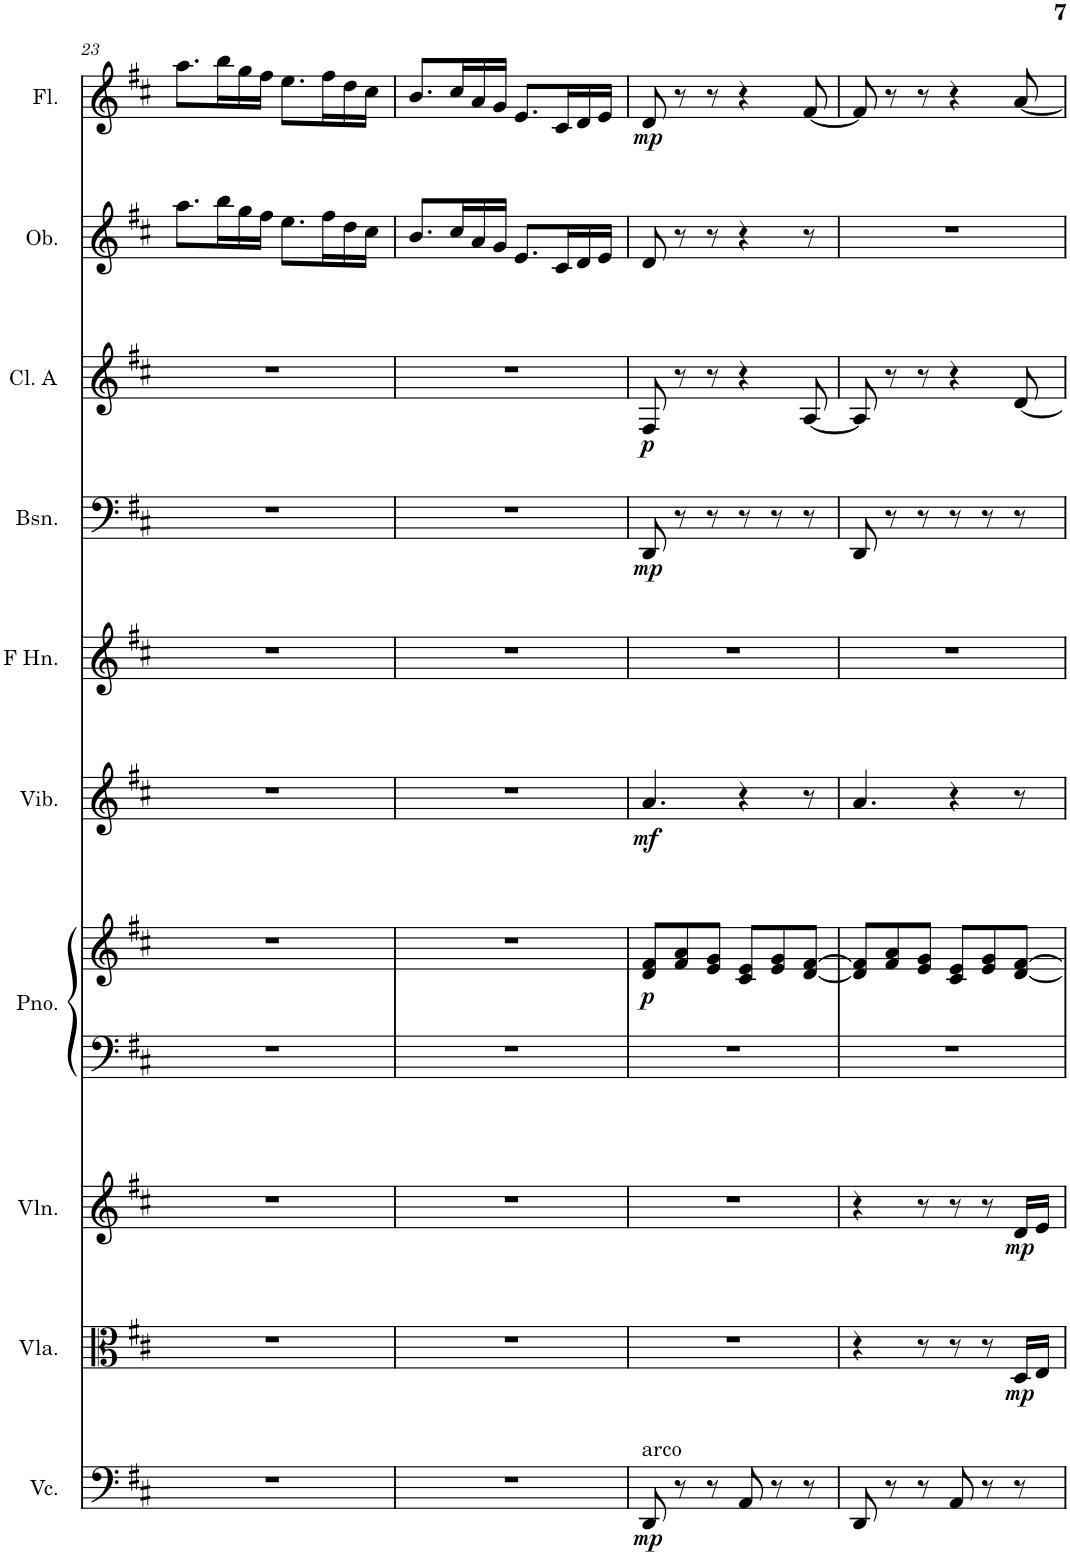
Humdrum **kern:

**kern	**dynam	**kern	**dynam	**kern	**dynam	**kern	**kern	**dynam	**kern	**dynam	**kern	**kern	**dynam	**kern	**dynam	**kern	**kern	**dynam
*part10	*part10	*part9	*part9	*part8	*part8	*part7	*part7	*part7	*part6	*part6	*part5	*part4	*part4	*part3	*part3	*part2	*part1	*part1
*staff11	*staff11	*staff10	*staff10	*staff9	*staff9	*staff8	*staff7	*staff7/8	*staff6	*staff6	*staff5	*staff4	*staff4	*staff3	*staff3	*staff2	*staff1	*staff1
*I"Violoncello	*	*I"Viola	*	*I"Violin	*	*I"Grand Piano	*	*	*I"Vibraphone	*	*I"French Horn	*I"Bassoon	*	*I"Clarinet A	*	*I"Oboe	*I"Flute	*
*I'Vc.	*	*I'Vla.	*	*I'Vln.	*	*I'Pno.	*	*	*I'Vib.	*	*I'F Hn.	*I'Bsn.	*	*I'Cl. A	*	*I'Ob.	*I'Fl.	*
!!LO:PB:g=z
*clefF4	*	*clefC3	*	*clefG2	*	*clefF4	*clefG2	*	*clefG2	*	*clefG2	*clefF4	*	*clefG2	*	*clefG2	*clefG2	*
*	*	*	*	*	*	*	*	*	*	*	*ITrd4c7	*	*	*ITrd1c2	*	*	*	*
*k[f#c#]	*	*k[f#c#]	*	*k[f#c#]	*	*k[f#c#]	*k[f#c#]	*	*k[f#c#]	*	*k[f#c#]	*k[f#c#]	*	*k[f#c#]	*	*k[f#c#]	*k[f#c#]	*
*M6/8	*	*M6/8	*	*M6/8	*	*M6/8	*M6/8	*	*M6/8	*	*M6/8	*M6/8	*	*M6/8	*	*M6/8	*M6/8	*
=23	=23	=23	=23	=23	=23	=23	=23	=23	=23	=23	=23	=23	=23	=23	=23	=23	=23	=23
2.r	.	2.r	.	2.r	.	2.r	2.r	.	2.r	.	2.r	2.r	.	2.r	.	8.aa\L	8.aa\L	.
.	.	.	.	.	.	.	.	.	.	.	.	.	.	.	.	16bb\L	16bb\L	.
.	.	.	.	.	.	.	.	.	.	.	.	.	.	.	.	16gg\	16gg\	.
.	.	.	.	.	.	.	.	.	.	.	.	.	.	.	.	16ff#\JJ	16ff#\JJ	.
.	.	.	.	.	.	.	.	.	.	.	.	.	.	.	.	8.ee\L	8.ee\L	.
.	.	.	.	.	.	.	.	.	.	.	.	.	.	.	.	16ff#\L	16ff#\L	.
.	.	.	.	.	.	.	.	.	.	.	.	.	.	.	.	16dd\	16dd\	.
.	.	.	.	.	.	.	.	.	.	.	.	.	.	.	.	16cc#\JJ	16cc#\JJ	.
=24	=24	=24	=24	=24	=24	=24	=24	=24	=24	=24	=24	=24	=24	=24	=24	=24	=24	=24
2.r	.	2.r	.	2.r	.	2.r	2.r	.	2.r	.	2.r	2.r	.	2.r	.	8.b/L	8.b/L	.
.	.	.	.	.	.	.	.	.	.	.	.	.	.	.	.	16cc#/L	16cc#/L	.
.	.	.	.	.	.	.	.	.	.	.	.	.	.	.	.	16a/	16a/	.
.	.	.	.	.	.	.	.	.	.	.	.	.	.	.	.	16g/JJ	16g/JJ	.
.	.	.	.	.	.	.	.	.	.	.	.	.	.	.	.	8.e/L	8.e/L	.
.	.	.	.	.	.	.	.	.	.	.	.	.	.	.	.	16c#/L	16c#/L	.
.	.	.	.	.	.	.	.	.	.	.	.	.	.	.	.	16d/	16d/	.
.	.	.	.	.	.	.	.	.	.	.	.	.	.	.	.	16e/JJ	16e/JJ	.
=25	=25	=25	=25	=25	=25	=25	=25	=25	=25	=25	=25	=25	=25	=25	=25	=25	=25	=25
!LO:TX:a:t=arco	!	!	!	!	!	!	!	!	!	!	!	!	!	!	!	!	!	!
!	!LO:DY:b	!	!	!	!	!	!	!LO:DY:b	!	!LO:DY:b	!	!	!LO:DY:b	!	!LO:DY:b	!	!	!LO:DY:b
8DD/	mp	2.r	.	2.r	.	2.r	8d/ 8f#/L	p	4.a/	mf	2.r	8DD/	mp	8F#/	p	8d/	8d/	mp
8r	.	.	.	.	.	.	8f#/ 8a/	.	.	.	.	8r	.	8r	.	8r	8r	.
8r	.	.	.	.	.	.	8e/ 8g/J	.	.	.	.	8r	.	8r	.	8r	8r	.
8AA/	.	.	.	.	.	.	8c#/ 8e/L	.	4r	.	.	8r	.	4r	.	4r	4r	.
8r	.	.	.	.	.	.	8e/ 8g/	.	.	.	.	8r	.	.	.	.	.	.
8r	.	.	.	.	.	.	[8d/ [8f#/J	.	8r	.	.	8r	.	[8A/	.	8r	[8f#/	.
=26	=26	=26	=26	=26	=26	=26	=26	=26	=26	=26	=26	=26	=26	=26	=26	=26	=26	=26
8DD/	.	4r	.	4r	.	2.r	8d/] 8f#/]L	.	4.a/	.	2.r	8DD/	.	8A/]	.	2.r	8f#/]	.
8r	.	.	.	.	.	.	8f#/ 8a/	.	.	.	.	8r	.	8r	.	.	8r	.
8r	.	8r	.	8r	.	.	8e/ 8g/J	.	.	.	.	8r	.	8r	.	.	8r	.
8AA/	.	8r	.	8r	.	.	8c#/ 8e/L	.	4r	.	.	8r	.	4r	.	.	4r	.
8r	.	8r	.	8r	.	.	8e/ 8g/	.	.	.	.	8r	.	.	.	.	.	.
!	!	!	!LO:DY:b	!	!LO:DY:b	!	!	!	!	!	!	!	!	!	!	!	!	!
8r	.	16D/LL	mp	16d/LL	mp	.	[8d/ [8f#/J	.	8r	.	.	8r	.	[8d/	.	.	[8a/	.
.	.	16E/JJ	.	16e/JJ	.	.	.	.	.	.	.	.	.	.	.	.	.	.
=	=	=	=	=	=	=	=	=	=	=	=	=	=	=	=	=	=	=
*-	*-	*-	*-	*-	*-	*-	*-	*-	*-	*-	*-	*-	*-	*-	*-	*-	*-	*-
